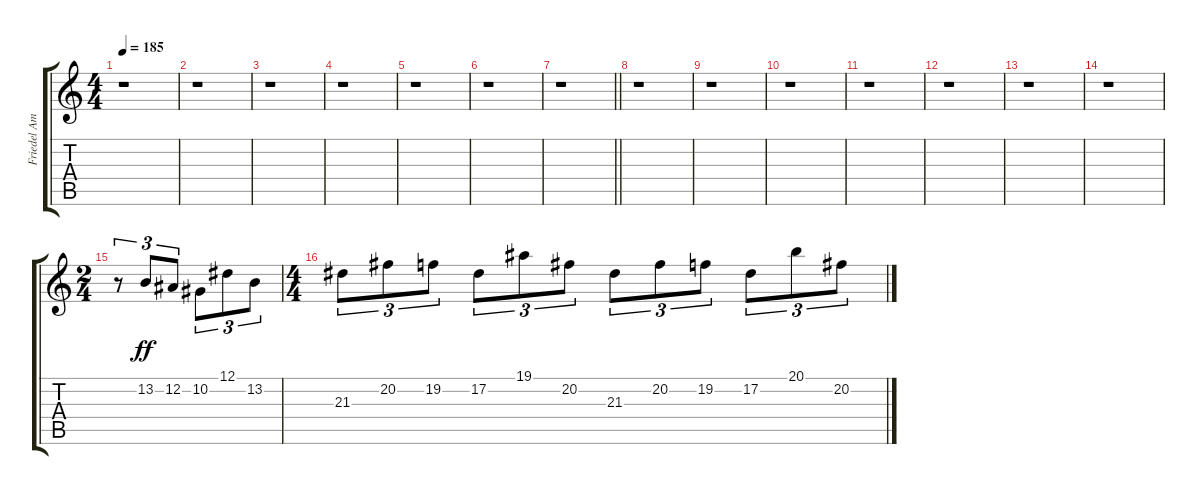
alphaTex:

\track ("Friedel Amon" "Friedel Am") {instrument synthstrings1}
\staff {score tabs}
\tuning (Eb4 Bb3 Gb3 Db3 Ab2 Eb2) {hide}
\ts (4 4)
\tempo 185
\clef g2
\ks c
r.1{dy f} |
r.1 |
r.1 |
r.1 |
r.1 |
r.1 |
\barLineRight lightlight
r.1 |
\section ("" "")
r.1 |
r.1 |
r.1 |
r.1 |
r.1 |
r.1 |
r.1 |
\ts (2 4)
r.8{tu (3 2) volume 16} 13.2.8{tu (3 2) dy ff} 12.2.8{tu (3 2)} 10.2.8{tu (3 2)} 12.1.8{tu (3 2)} 13.2.8{tu (3 2)} |
\ts (4 4)
21.3.8{tu (3 2)} 20.2.8{tu (3 2)} 19.2.8{tu (3 2)} 17.2.8{tu (3 2)} 19.1.8{tu (3 2)} 20.2.8{tu (3 2)} 21.3.8{tu (3 2)} 20.2.8{tu (3 2)} 19.2.8{tu (3 2)} 17.2.8{tu (3 2)} 20.1.8{tu (3 2)} 20.2.8{tu (3 2)}
